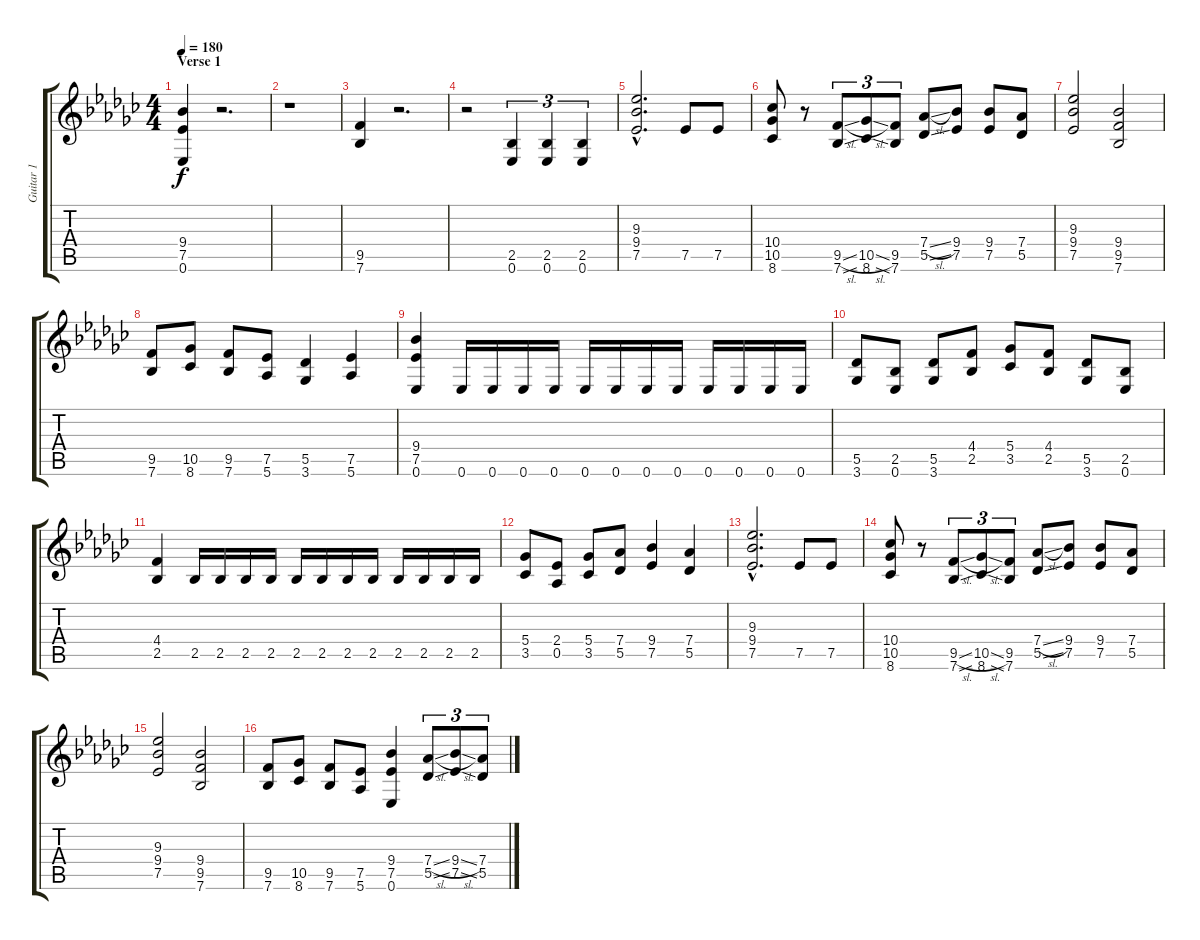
\track ("Guitar 1" "Guitar 1") {instrument distortionguitar}
\staff {score tabs}
\tuning (Eb4 Bb3 Gb3 Db3 Ab2 Eb2) {hide}
\ts (4 4)
\section ("" "Verse 1")
\tempo 180
\clef g2
\ks ebminor
(9.4 7.5 0.6).4{dy f} r.2{d} |
r.1 |
(9.5 7.6).4 r.2{d} |
r.2 (2.5 0.6).4{tu (3 2)} (2.5 0.6).4{tu (3 2)} (2.5 0.6).4{tu (3 2)} |
(9.3{hac} 9.4{hac} 7.5{hac}).2{d} 7.5.8 7.5.8 |
(10.4 10.5 8.6).8 r.8 (9.5{sl} 7.6{ss}).8{tu (3 2)} (10.5{sl} 8.6{ss}).8{tu (3 2)} (9.5 7.6).8{tu (3 2)} (7.4{sl} 5.5{ss}).8 (9.4 7.5).8 (9.4 7.5).8 (7.4 5.5).8 |
(9.3 9.4 7.5).2 (9.4 9.5 7.6).2 |
(9.5 7.6).8 (10.5 8.6).8 (9.5 7.6).8 (7.5 5.6).8 (5.5 3.6).4 (7.5 5.6).4 |
(9.4 7.5 0.6).4 0.6.16 0.6.16 0.6.16 0.6.16 0.6.16 0.6.16 0.6.16 0.6.16 0.6.16 0.6.16 0.6.16 0.6.16 |
(5.5 3.6).8 (2.5 0.6).8 (5.5 3.6).8 (4.4 2.5).8 (5.4 3.5).8 (4.4 2.5).8 (5.5 3.6).8 (2.5 0.6).8 |
(4.4 2.5).4 2.5.16 2.5.16 2.5.16 2.5.16 2.5.16 2.5.16 2.5.16 2.5.16 2.5.16 2.5.16 2.5.16 2.5.16 |
(5.4 3.5).8 (2.4 0.5).8 (5.4 3.5).8 (7.4 5.5).8 (9.4 7.5).4 (7.4 5.5).4 |
(9.3{hac} 9.4{hac} 7.5{hac}).2{d} 7.5.8 7.5.8 |
(10.4 10.5 8.6).8 r.8 (9.5{sl} 7.6{ss}).8{tu (3 2)} (10.5{sl} 8.6{ss}).8{tu (3 2)} (9.5 7.6).8{tu (3 2)} (7.4{sl} 5.5{ss}).8 (9.4 7.5).8 (9.4 7.5).8 (7.4 5.5).8 |
(9.3 9.4 7.5).2 (9.4 9.5 7.6).2 |
(9.5 7.6).8 (10.5 8.6).8 (9.5 7.6).8 (7.5 5.6).8 (9.4 7.5 0.6).4 (7.4{sl} 5.5{ss}).8{tu (3 2)} (9.4{sl} 7.5{ss}).8{tu (3 2)} (7.4 5.5).8{tu (3 2)}
